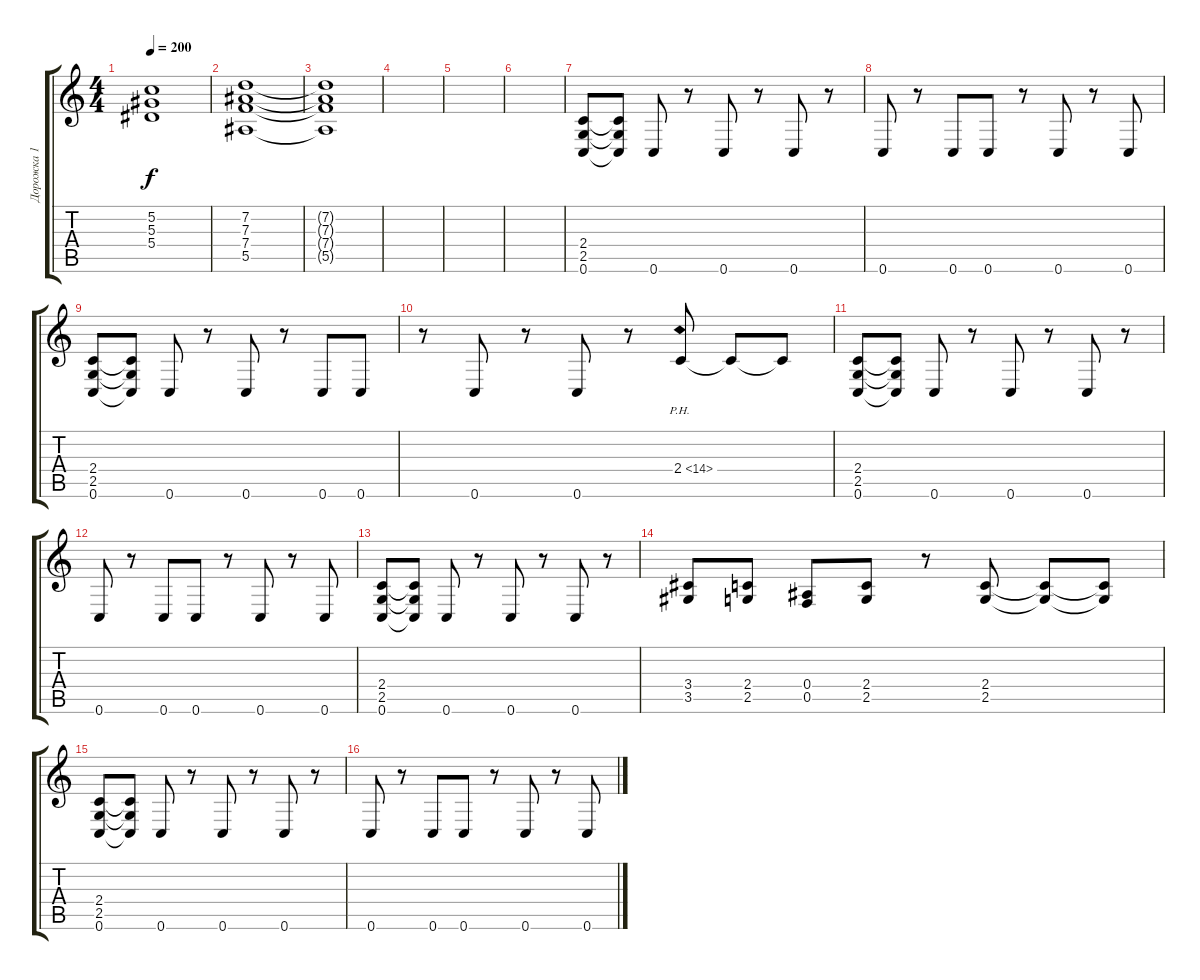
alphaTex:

\track ("Дорожка 1" "Дорожка 1") {instrument distortionguitar}
\staff {score tabs}
\tuning (C4 G3 Eb3 Bb2 F2 C2) {hide}
\ts (4 4)
\tempo 200
\clef g2
\ks c
(5.2{t} 5.3{t} 5.4{t}).1{dy f} |
(7.2 7.3 7.4 5.5).1 |
(7.2{t} 7.3{t} 7.4{t} 5.5{t}).1 |
|
|
|
(2.4 2.5 0.6).8 (2.4{t} 2.5{t} 0.6{t}).8 0.6.8 r.8 0.6.8 r.8 0.6.8 r.8 |
0.6.8 r.8 0.6.8 0.6.8 r.8 0.6.8 r.8 0.6.8 |
(2.4 2.5 0.6).8 (2.4{t} 2.5{t} 0.6{t}).8 0.6.8 r.8 0.6.8 r.8 0.6.8 0.6.8 |
r.8 0.6.8 r.8 0.6.8 r.8 2.4{ph 12}.8 2.4{t}.8 2.4{t}.8 |
(2.4 2.5 0.6).8 (2.4{t} 2.5{t} 0.6{t}).8 0.6.8 r.8 0.6.8 r.8 0.6.8 r.8 |
0.6.8 r.8 0.6.8 0.6.8 r.8 0.6.8 r.8 0.6.8 |
(2.4 2.5 0.6).8 (2.4{t} 2.5{t} 0.6{t}).8 0.6.8 r.8 0.6.8 r.8 0.6.8 r.8 |
(3.4 3.5).8 (2.4 2.5).8 (0.4 0.5).8 (2.4 2.5).8 r.8 (2.4 2.5).8 (2.4{t} 2.5{t}).8 (2.4{t} 2.5{t}).8 |
(2.4 2.5 0.6).8 (2.4{t} 2.5{t} 0.6{t}).8 0.6.8 r.8 0.6.8 r.8 0.6.8 r.8 |
0.6.8 r.8 0.6.8 0.6.8 r.8 0.6.8 r.8 0.6.8
